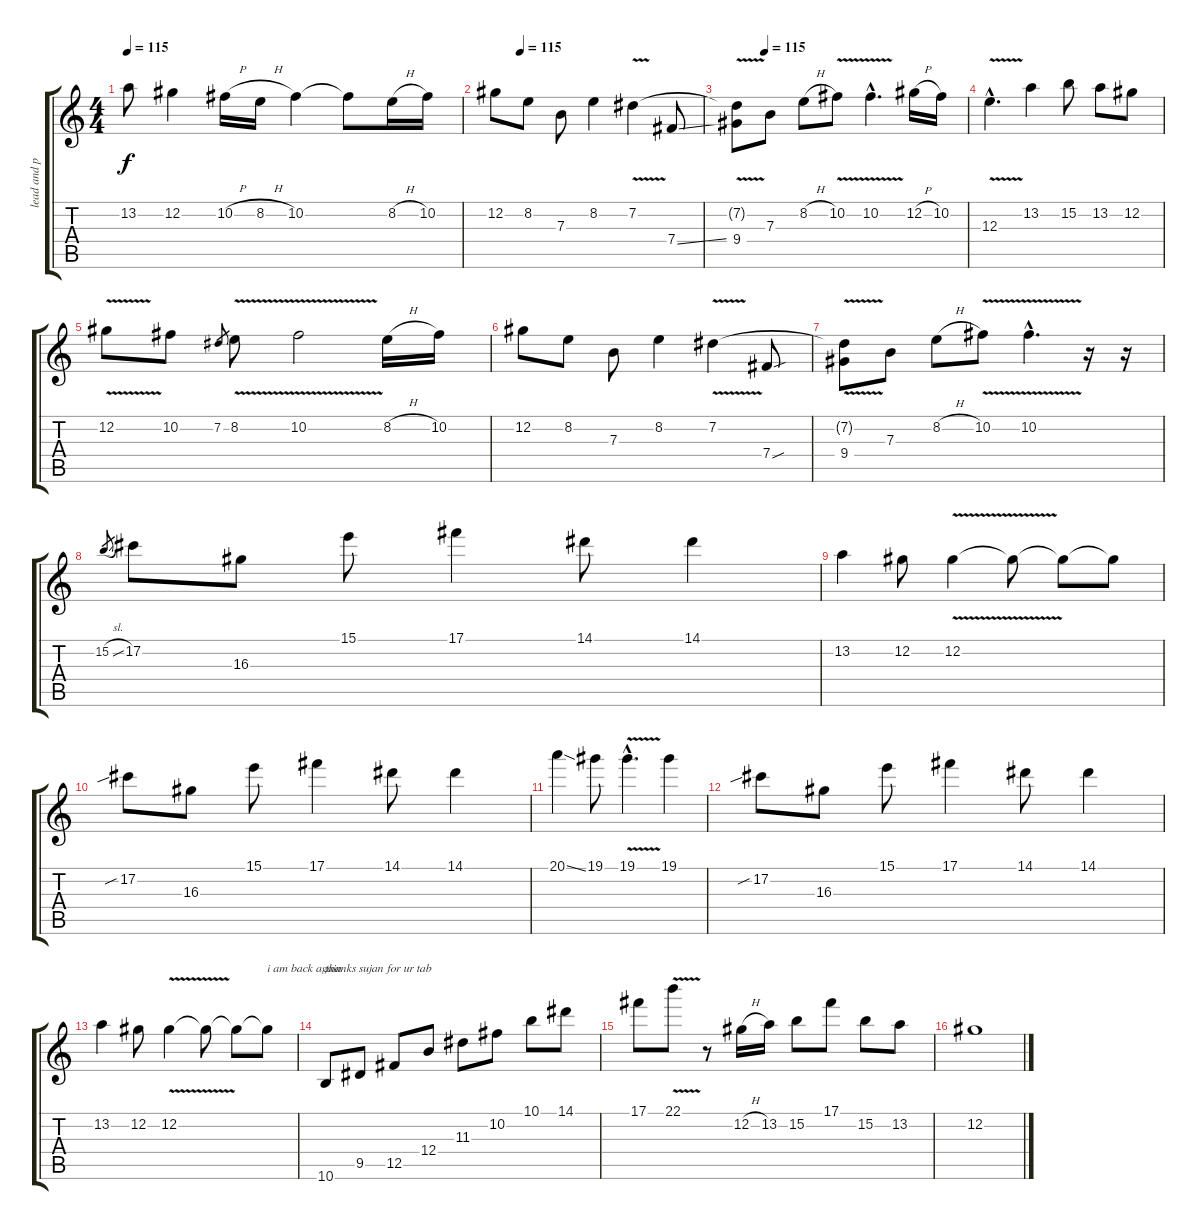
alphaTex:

\track ("lead and plugin" "lead and p") {instrument acousticguitarsteel}
\staff {score tabs}
\tuning (Db4 Ab3 E3 B2 Gb2 Db2) {hide}
\ts (4 4)
\tempo 115
\clef g2
\ks c
13.2{t}.8{dy f} 12.2.4 10.2{h}.16 8.2{h}.16 10.2.4 10.2{t}.8 8.2{h}.16 10.2.16 |
\tempo (115 0.125)
12.2.8{instrument overdrivenguitar} 8.2.8 7.3.8 8.2.4 7.2{v}.4 7.4{ss}.8 |
\tempo (115 0.125)
(7.2{t} 9.4).8 7.3.8 8.2{h}.8 10.2{v}.8 10.2{v hac}.4{d instrument overdrivenguitar} 12.2{h}.16 10.2.16 |
12.3{v hac}.4{d} 13.2.4{instrument overdrivenguitar} 15.2.8 13.2.8 12.2.8 |
12.2{v}.8 10.2.8 7.2.8{gr} 8.2{v}.8 10.2{v}.2{instrument overdrivenguitar} 8.2{h}.16 10.2.16 |
12.2.8{instrument overdrivenguitar} 8.2.8 7.3.8 8.2.4 7.2{v}.4 7.4{sou}.8 |
(7.2{t} 9.4).8 7.3.8 8.2{h}.8 10.2{v}.8{instrument overdrivenguitar} 10.2{v hac}.4{d} r.16 r.16 |
15.2{sl}.8{gr} 17.2.8{instrument overdrivenguitar} 16.3.8 15.1.8 17.1.4 14.1.8 14.1.4 |
13.2.4{instrument overdrivenguitar} 12.2.8 12.2{v}.4 12.2{t}.8 12.2{t}.8 12.2{t}.8 |
17.2{sib}.8{instrument overdrivenguitar} 16.3.8 15.1.8 17.1.4 14.1.8 14.1.4 |
20.1{ss}.4{instrument overdrivenguitar} 19.1.8 19.1{v hac}.4{d} 19.1.4 |
17.2{sib}.8{instrument overdrivenguitar} 16.3.8 15.1.8 17.1.4 14.1.8 14.1.4 |
13.2.4{instrument overdrivenguitar} 12.2.8 12.2{v}.4 12.2{t}.8 12.2{t}.8 12.2{t}.8{txt "i am back again"} |
10.6.8{txt "thanks sujan for ur tab"} 9.5.8 12.5.8 12.4.8 11.3.8 10.2.8 10.1.8 14.1.8 |
17.1.8 22.1{v}.8 r.8 12.2{h}.16 13.2.16 15.2.8 17.1.8 15.2.8 13.2.8 |
12.2.1
